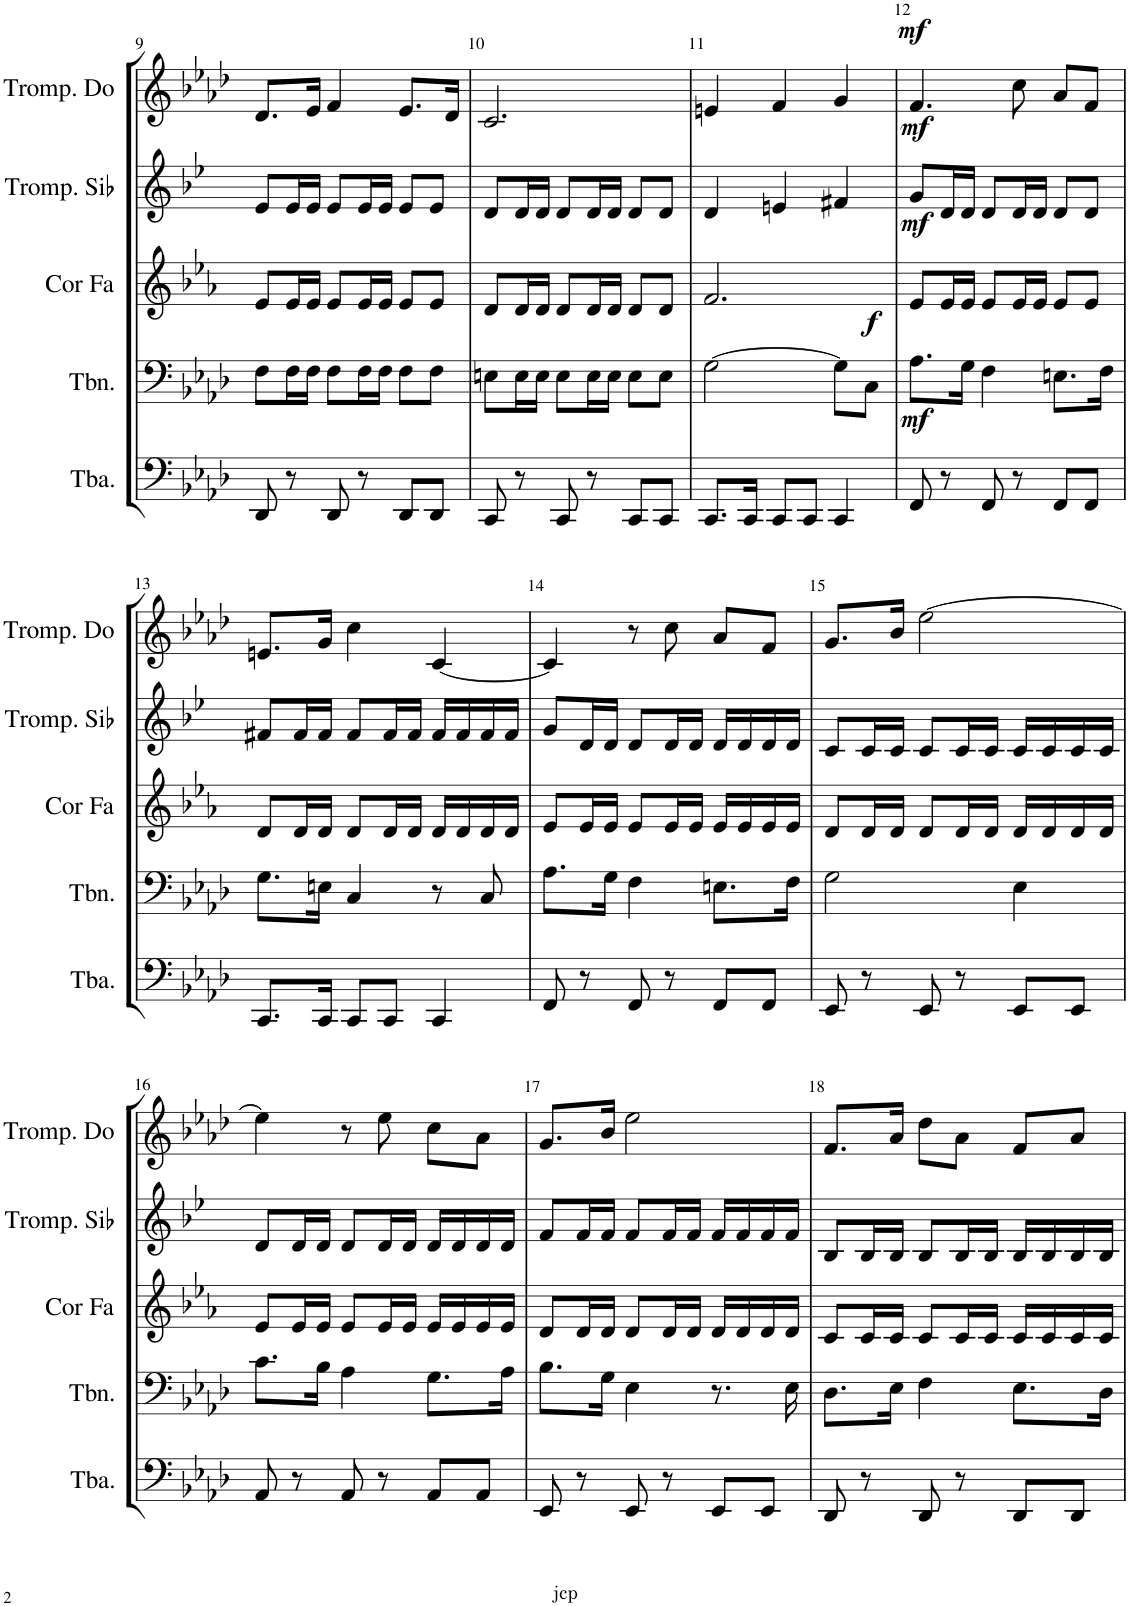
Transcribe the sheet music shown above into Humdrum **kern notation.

**kern	**dynam	**kern	**dynam	**kern	**dynam	**kern	**dynam	**kern	**dynam
*part5	*part5	*part4	*part4	*part3	*part3	*part2	*part2	*part1	*part1
*staff5	*staff5	*staff4	*staff4	*staff3	*staff3	*staff2	*staff2	*staff1	*staff1
*I"Tuba	*	*I"Trombone	*	*I"Cor en Fa	*	*I"Trompette en Sib	*	*I"Trompette en Do	*
*I'Tba.	*	*I'Tbn.	*	*I'Cor Fa	*	*I'Tromp. Sib	*	*I'Tromp. Do	*
!!LO:PB:g=z
*clefF4	*	*clefF4	*	*clefG2	*	*clefG2	*	*clefG2	*
*	*	*	*	*Trd4c7	*	*Trd1c2	*	*Trd1c2	*
*k[b-e-a-d-]	*	*k[b-e-a-d-]	*	*k[b-e-a-]	*	*k[b-e-]	*	*k[b-e-a-d-]	*
*M3/4	*	*M3/4	*	*M3/4	*	*M3/4	*	*M3/4	*
=9	=9	=9	=9	=9	=9	=9	=9	=9	=9
8DD-/	.	8F\L	.	8e-/L	.	8e-/L	.	8.d-/L	.
8r	.	16F\L	.	16e-/L	.	16e-/L	.	.	.
.	.	16F\JJ	.	16e-/JJ	.	16e-/JJ	.	16e-/Jk	.
8DD-/	.	8F\L	.	8e-/L	.	8e-/L	.	4f/	.
8r	.	16F\L	.	16e-/L	.	16e-/L	.	.	.
.	.	16F\JJ	.	16e-/JJ	.	16e-/JJ	.	.	.
8DD-/L	.	8F\L	.	8e-/L	.	8e-/L	.	8.e-/L	.
8DD-/J	.	8F\J	.	8e-/J	.	8e-/J	.	.	.
.	.	.	.	.	.	.	.	16d-/Jk	.
=10	=10	=10	=10	=10	=10	=10	=10	=10	=10
8CC/	.	8En\L	.	8d/L	.	8d/L	.	2.c/	.
8r	.	16E\L	.	16d/L	.	16d/L	.	.	.
.	.	16E\JJ	.	16d/JJ	.	16d/JJ	.	.	.
8CC/	.	8E\L	.	8d/L	.	8d/L	.	.	.
8r	.	16E\L	.	16d/L	.	16d/L	.	.	.
.	.	16E\JJ	.	16d/JJ	.	16d/JJ	.	.	.
8CC/L	.	8E\L	.	8d/L	.	8d/L	.	.	.
8CC/J	.	8E\J	.	8d/J	.	8d/J	.	.	.
=11	=11	=11	=11	=11	=11	=11	=11	=11	=11
8.CC/L	.	[2G\	.	2.f/	.	4d/	.	4en/	.
16CC/Jk	.	.	.	.	.	.	.	.	.
8CC/L	.	.	.	.	.	4en/	.	4f/	.
8CC/J	.	.	.	.	.	.	.	.	.
4CC/	.	8G\L]	.	.	.	4f#X/	.	4g/	.
!	!	!	!LO:DY:a	!	!	!	!	!	!
.	.	8C\J	f	.	.	.	.	.	.
=12	=12	=12	=12	=12	=12	=12	=12	=12	=12
!	!LO:DY:a	!	!	!	!LO:DY:a	!	!LO:DY:a	!	!LO:DY:a
8FF/	mf	8.A-\L	.	8e-/L	mf	8g/L	mf	4.f/	mf
8r	.	.	.	16e-/L	.	16d/L	.	.	.
.	.	16G\Jk	.	16e-/JJ	.	16d/JJ	.	.	.
8FF/	.	4F\	.	8e-/L	.	8d/L	.	.	.
8r	.	.	.	16e-/L	.	16d/L	.	8cc\	.
.	.	.	.	16e-/JJ	.	16d/JJ	.	.	.
8FF/L	.	8.En\L	.	8e-/L	.	8d/L	.	8a-/L	.
8FF/J	.	.	.	8e-/J	.	8d/J	.	8f/J	.
.	.	16F\Jk	.	.	.	.	.	.	.
!!LO:LB:g=z
=13	=13	=13	=13	=13	=13	=13	=13	=13	=13
8.CC/L	.	8.G\L	.	8d/L	.	8f#X/L	.	8.en/L	.
.	.	.	.	16d/L	.	16f#/L	.	.	.
16CC/Jk	.	16En\Jk	.	16d/JJ	.	16f#/JJ	.	16g/Jk	.
8CC/L	.	4C/	.	8d/L	.	8f#/L	.	4cc\	.
8CC/J	.	.	.	16d/L	.	16f#/L	.	.	.
.	.	.	.	16d/JJ	.	16f#/JJ	.	.	.
4CC/	.	8r	.	16d/LL	.	16f#/LL	.	[4c/	.
.	.	.	.	16d/	.	16f#/	.	.	.
.	.	8C/	.	16d/	.	16f#/	.	.	.
.	.	.	.	16d/JJ	.	16f#/JJ	.	.	.
=14	=14	=14	=14	=14	=14	=14	=14	=14	=14
8FF/	.	8.A-\L	.	8e-/L	.	8g/L	.	4c/]	.
8r	.	.	.	16e-/L	.	16d/L	.	.	.
.	.	16G\Jk	.	16e-/JJ	.	16d/JJ	.	.	.
8FF/	.	4F\	.	8e-/L	.	8d/L	.	8r	.
8r	.	.	.	16e-/L	.	16d/L	.	8cc\	.
.	.	.	.	16e-/JJ	.	16d/JJ	.	.	.
8FF/L	.	8.En\L	.	16e-/LL	.	16d/LL	.	8a-/L	.
.	.	.	.	16e-/	.	16d/	.	.	.
8FF/J	.	.	.	16e-/	.	16d/	.	8f/J	.
.	.	16F\Jk	.	16e-/JJ	.	16d/JJ	.	.	.
=15	=15	=15	=15	=15	=15	=15	=15	=15	=15
8EE-/	.	2G\	.	8d/L	.	8c/L	.	8.g/L	.
8r	.	.	.	16d/L	.	16c/L	.	.	.
.	.	.	.	16d/JJ	.	16c/JJ	.	16b-/Jk	.
8EE-/	.	.	.	8d/L	.	8c/L	.	[2ee-\	.
8r	.	.	.	16d/L	.	16c/L	.	.	.
.	.	.	.	16d/JJ	.	16c/JJ	.	.	.
8EE-/L	.	4E-\	.	16d/LL	.	16c/LL	.	.	.
.	.	.	.	16d/	.	16c/	.	.	.
8EE-/J	.	.	.	16d/	.	16c/	.	.	.
.	.	.	.	16d/JJ	.	16c/JJ	.	.	.
!!LO:LB:g=z
=16	=16	=16	=16	=16	=16	=16	=16	=16	=16
8AA-/	.	8.c\L	.	8e-/L	.	8d/L	.	4ee-\]	.
8r	.	.	.	16e-/L	.	16d/L	.	.	.
.	.	16B-\Jk	.	16e-/JJ	.	16d/JJ	.	.	.
8AA-/	.	4A-\	.	8e-/L	.	8d/L	.	8r	.
8r	.	.	.	16e-/L	.	16d/L	.	8ee-\	.
.	.	.	.	16e-/JJ	.	16d/JJ	.	.	.
8AA-/L	.	8.G\L	.	16e-/LL	.	16d/LL	.	8cc\L	.
.	.	.	.	16e-/	.	16d/	.	.	.
8AA-/J	.	.	.	16e-/	.	16d/	.	8a-\J	.
.	.	16A-\Jk	.	16e-/JJ	.	16d/JJ	.	.	.
=17	=17	=17	=17	=17	=17	=17	=17	=17	=17
8EE-/	.	8.B-\L	.	8d/L	.	8f/L	.	8.g/L	.
8r	.	.	.	16d/L	.	16f/L	.	.	.
.	.	16G\Jk	.	16d/JJ	.	16f/JJ	.	16b-/Jk	.
8EE-/	.	4E-\	.	8d/L	.	8f/L	.	2ee-\	.
8r	.	.	.	16d/L	.	16f/L	.	.	.
.	.	.	.	16d/JJ	.	16f/JJ	.	.	.
8EE-/L	.	8.r	.	16d/LL	.	16f/LL	.	.	.
.	.	.	.	16d/	.	16f/	.	.	.
8EE-/J	.	.	.	16d/	.	16f/	.	.	.
.	.	16E-\	.	16d/JJ	.	16f/JJ	.	.	.
=18	=18	=18	=18	=18	=18	=18	=18	=18	=18
8DD-/	.	8.D-\L	.	8c/L	.	8B-/L	.	8.f/L	.
8r	.	.	.	16c/L	.	16B-/L	.	.	.
.	.	16E-\Jk	.	16c/JJ	.	16B-/JJ	.	16a-/Jk	.
8DD-/	.	4F\	.	8c/L	.	8B-/L	.	8dd-\L	.
8r	.	.	.	16c/L	.	16B-/L	.	8a-\J	.
.	.	.	.	16c/JJ	.	16B-/JJ	.	.	.
8DD-/L	.	8.E-\L	.	16c/LL	.	16B-/LL	.	8f/L	.
.	.	.	.	16c/	.	16B-/	.	.	.
8DD-/J	.	.	.	16c/	.	16B-/	.	8a-/J	.
.	.	16D-\Jk	.	16c/JJ	.	16B-/JJ	.	.	.
=	=	=	=	=	=	=	=	=	=
*-	*-	*-	*-	*-	*-	*-	*-	*-	*-
